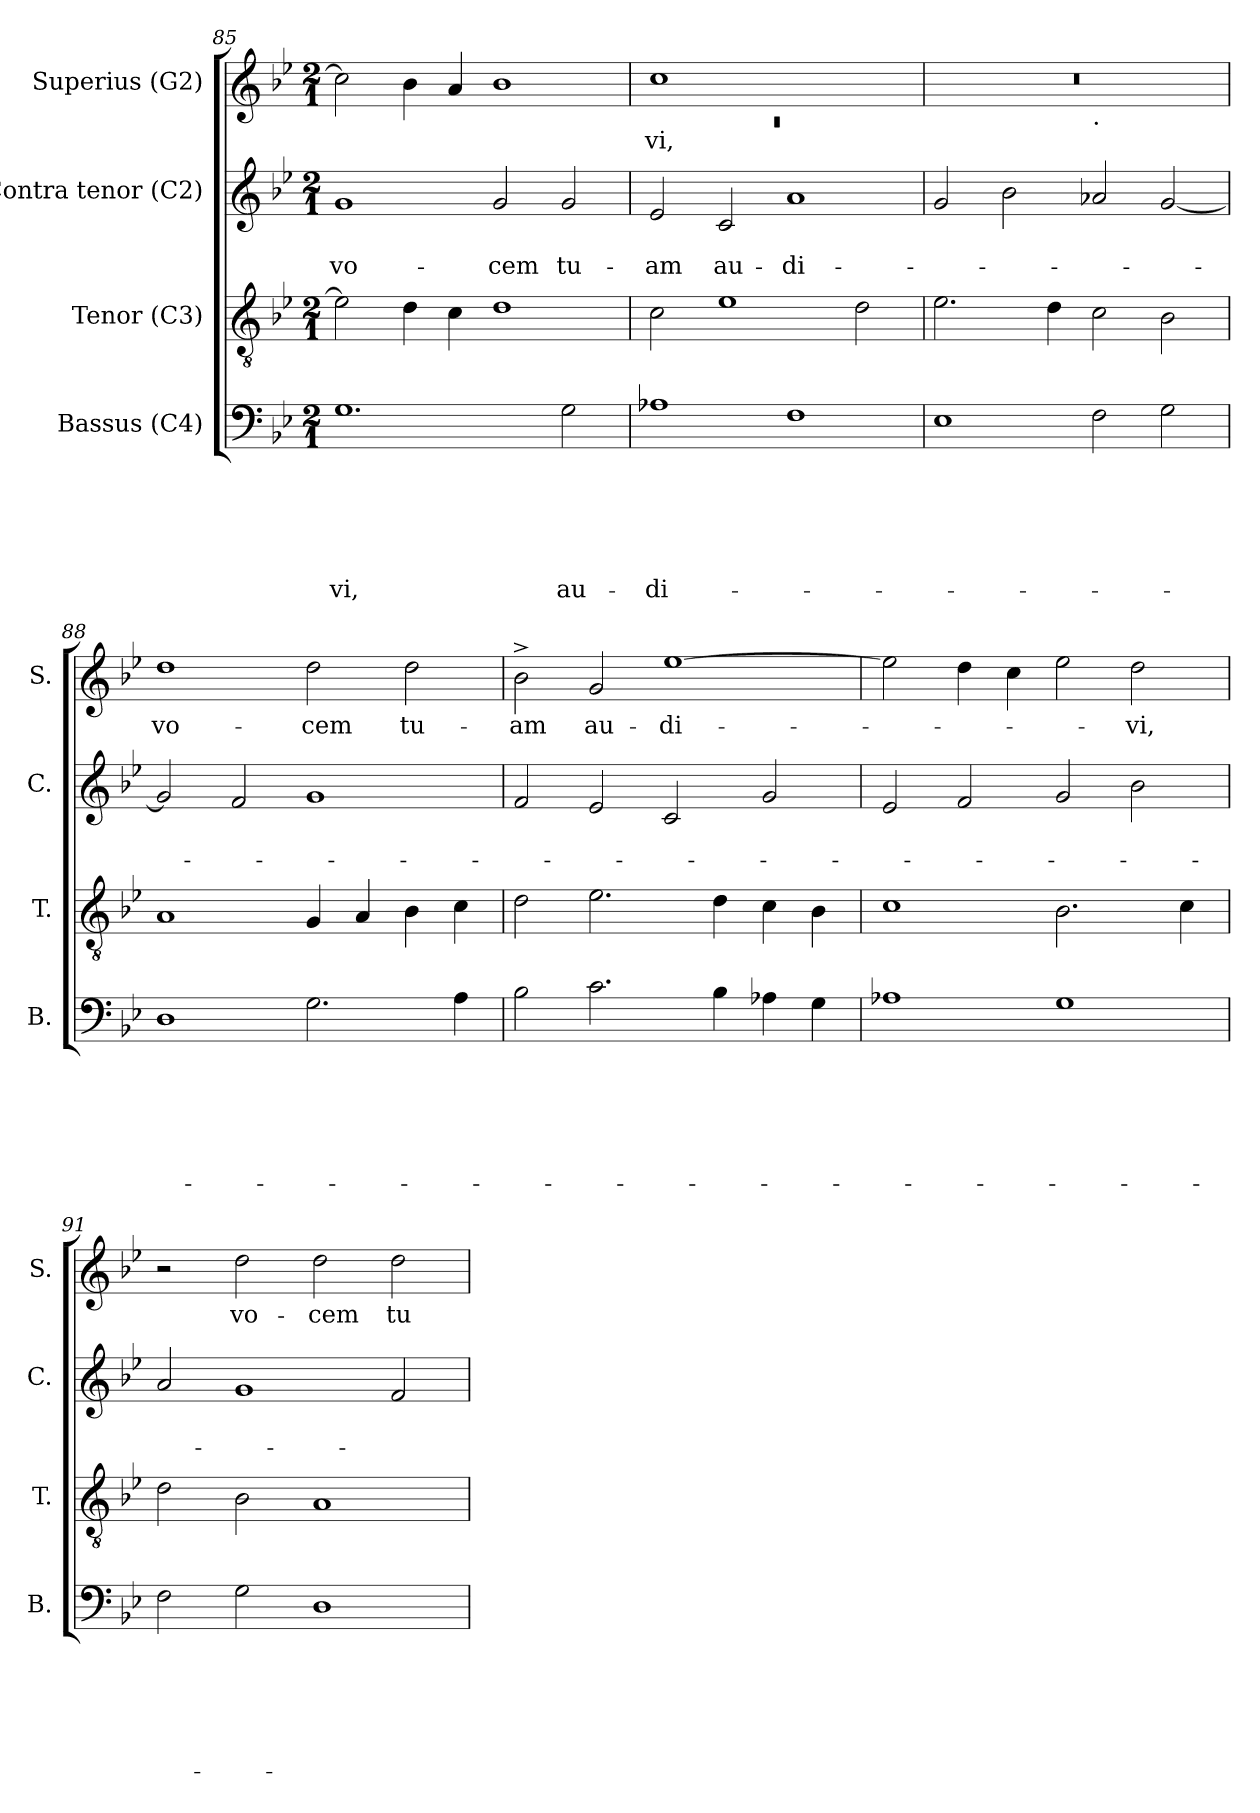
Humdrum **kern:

**kern	**text	**text	**text	**text	**text	**text	**kern	**kern	**text	**text	**kern	**text
*part4	*part4	*part4	*part4	*part4	*part4	*part4	*part3	*part2	*part2	*part2	*part1	*part1
*staff4	*staff4	*staff4	*staff4	*staff4	*staff4	*staff4	*staff3	*staff2	*staff2	*staff2	*staff1	*staff1
*I"Bassus (C4)	*	*	*	*	*	*	*I"Tenor (C3)	*I"Contra tenor (C2)	*	*	*I"Superius (G2)	*
*I'B.	*	*	*	*	*	*	*I'T.	*I'C.	*	*	*I'S.	*
*clefF4	*	*	*	*	*	*	*clefGv2	*clefG2	*	*	*clefG2	*
*k[b-e-]	*	*	*	*	*	*	*k[b-e-]	*k[b-e-]	*	*	*k[b-e-]	*
*B-:	*	*	*	*	*	*	*B-:	*B-:	*	*	*B-:	*
*M2/1	*	*	*	*	*	*	*M2/1	*M2/1	*	*	*M2/1	*
=85	=85	=85	=85	=85	=85	=85	=85	=85	=85	=85	=85	=85
!	!	!	!	!	!	!LO:LY:b	!	!	!	!LO:LY:b	!	!
1.G	.	.	.	.	.	-vi,	2e-\]	1g	.	-vo-	2cc\]	.
.	.	.	.	.	.	.	4d\	.	.	.	4b-\	.
.	.	.	.	.	.	.	4c\	.	.	.	4a/	.
!	!	!	!	!	!	!	!	!	!	!LO:LY:b	!	!
.	.	.	.	.	.	.	1d	2g/	.	-cem	1b-	.
!	!	!	!	!	!	!LO:LY:b	!	!	!	!LO:LY:b	!	!
2G\	.	.	.	.	.	au-	.	2g/	.	tu-	.	.
=86	=86	=86	=86	=86	=86	=86	=86	=86	=86	=86	=86	=86
*	*	*	*	*	*	*	*	*	*	*	*^	*
!	!	!	!	!	!	!LO:LY:b	!	!	!	!LO:LY:b	!	!LO:N:vis=1	!LO:LY:b
1A-X	.	.	.	.	.	-di-	2c\	2e-/	.	-am	1cc	0rc	-vi,
!	!	!	!	!	!	!	!	!	!	!LO:LY:b	!	!	!
.	.	.	.	.	.	.	1e-	2c/	.	au-	.	.	.
!	!	!	!	!	!	!	!	!	!	!LO:LY:b	!	!	!
1F	.	.	.	.	.	.	.	1a	.	-di-	1ryy	.	.
.	.	.	.	.	.	.	2d\	.	.	.	.	.	.
!!LO:LB:g=z	!!
=87	=87	=87	=87	=87	=87	=87	=87	=87	=87	=87	=87	=87	=87
1E-	.	.	.	.	.	.	2.e-\	2g/	.	.	0r	1ryy	.
.	.	.	.	.	.	.	.	2b-\	.	.	.	.	.
.	.	.	.	.	.	.	4d\	.	.	.	.	.	.
!	!	!	!	!	!	!	!	!	!	!	!	!LO:TX:b:t=.	!
2F\	.	.	.	.	.	.	2c\	2a-/	.	.	.	1ryy	.
2G\	.	.	.	.	.	.	2B-\	[<2g/	.	.	.	.	.
=88	=88	=88	=88	=88	=88	=88	=88	=88	=88	=88	=88	=88	=88
!	!	!	!	!	!	!	!	!	!	!	!	!	!LO:LY:b
*	*	*	*	*	*	*	*	*	*	*	*v	*v	*
1D	.	.	.	.	.	.	1A	2g/]	.	.	1dd	vo-
.	.	.	.	.	.	.	.	2f/	.	.	.	.
!	!	!	!	!	!	!	!	!	!	!	!	!LO:LY:b
2.G\	.	.	.	.	.	.	4G/	1g	.	.	2dd\	-cem
.	.	.	.	.	.	.	4A/	.	.	.	.	.
!	!	!	!	!	!	!	!	!	!	!	!	!LO:LY:b
.	.	.	.	.	.	.	4B-\	.	.	.	2dd\	tu-
4A\	.	.	.	.	.	.	4c\	.	.	.	.	.
=89	=89	=89	=89	=89	=89	=89	=89	=89	=89	=89	=89	=89
!	!	!	!	!	!	!	!	!	!	!	!	!LO:LY:b
2B-\	.	.	.	.	.	.	2d\	2f/	.	.	2b-^>\	-am
!	!	!	!	!	!	!	!	!	!	!	!	!LO:LY:b
2.c\	.	.	.	.	.	.	2.e-\	2e-/	.	.	2g/	au-
!	!	!	!	!	!	!	!	!	!	!	!	!LO:LY:b
.	.	.	.	.	.	.	.	2c/	.	.	[>1ee-	-di-
4B-\	.	.	.	.	.	.	4d\	.	.	.	.	.
4A-\	.	.	.	.	.	.	4c\	2g/	.	.	.	.
4G\	.	.	.	.	.	.	4B-\	.	.	.	.	.
=90	=90	=90	=90	=90	=90	=90	=90	=90	=90	=90	=90	=90
1A-X	.	.	.	.	.	.	1c	2e-/	.	.	2ee-\]	.
.	.	.	.	.	.	.	.	2f/	.	.	4dd\	.
.	.	.	.	.	.	.	.	.	.	.	4cc\	.
1G	.	.	.	.	.	.	2.B-\	2g/	.	.	2ee-\	.
!	!	!	!	!	!	!	!	!	!	!	!	!LO:LY:b
.	.	.	.	.	.	.	.	2b-\	.	.	2dd\	-vi,
.	.	.	.	.	.	.	4c\	.	.	.	.	.
!!LO:LB:g=z
=91	=91	=91	=91	=91	=91	=91	=91	=91	=91	=91	=91	=91
2F\	.	.	.	.	.	.	2d\	2a/	.	.	2r	.
!	!	!	!	!	!	!	!	!	!	!	!	!LO:LY:b
2G\	.	.	.	.	.	.	2B-\	1g	.	.	2dd\	vo-
!	!	!	!	!	!	!	!	!	!	!	!	!LO:LY:b
1D	.	.	.	.	.	.	1A	.	.	.	2dd\	-cem
!	!	!	!	!	!	!	!	!	!	!	!	!LO:LY:b
.	.	.	.	.	.	.	.	2f/	.	.	2dd\	tu-
=	=	=	=	=	=	=	=	=	=	=	=	=
*-	*-	*-	*-	*-	*-	*-	*-	*-	*-	*-	*-	*-
